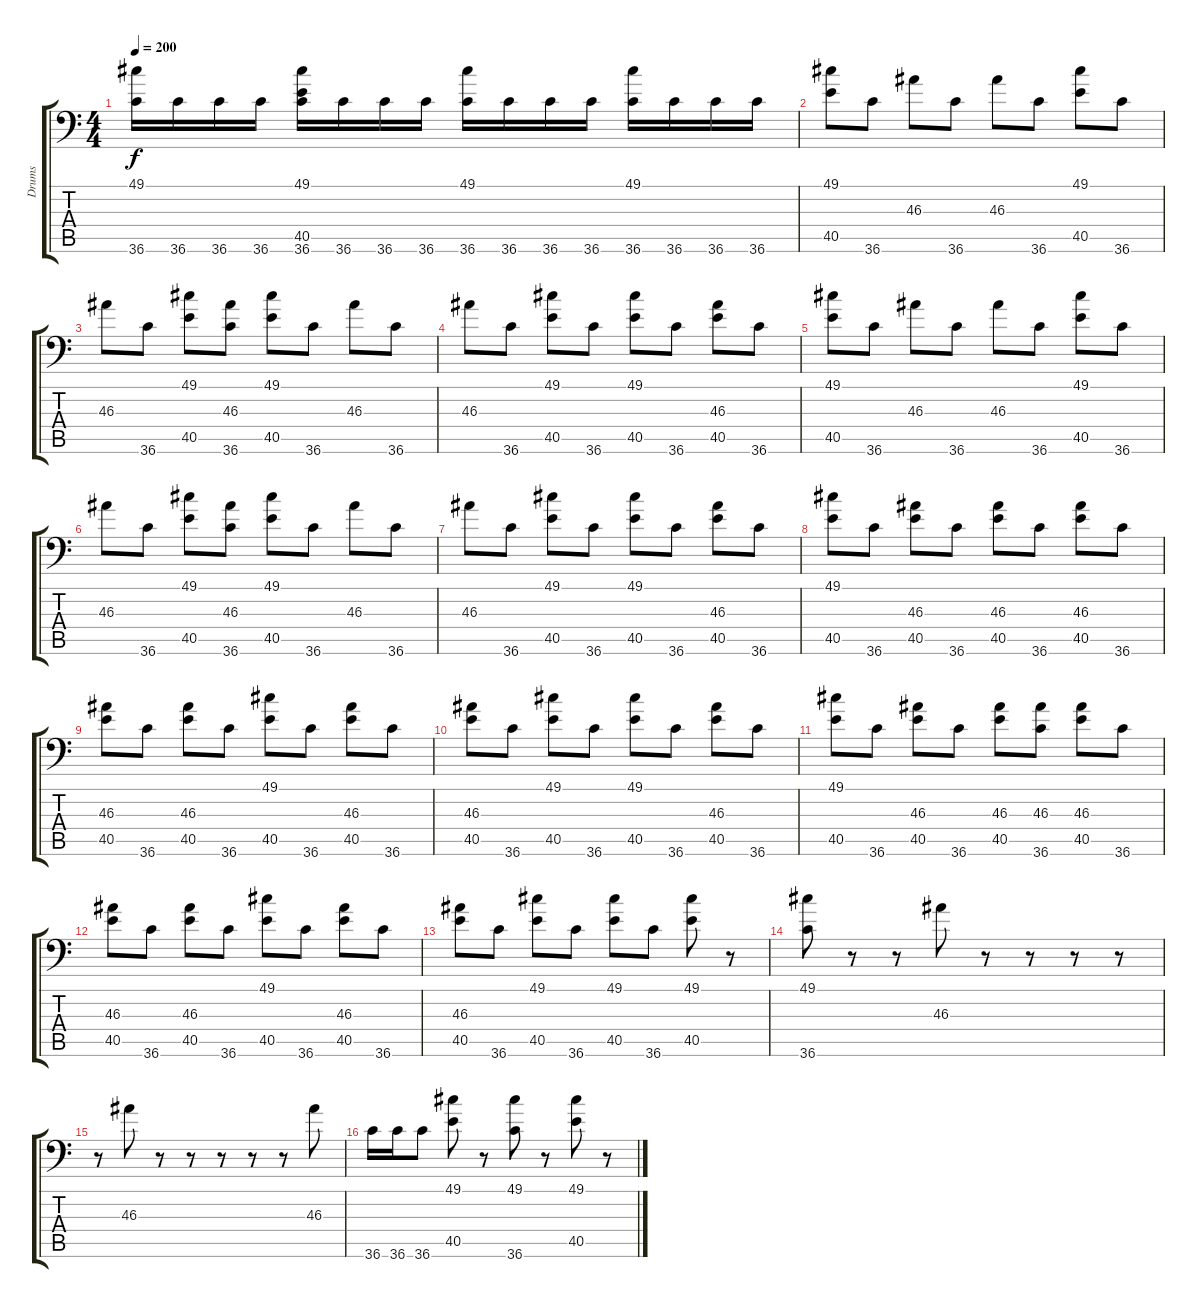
\track ("Drums" "Drums") {instrument acousticgrandpiano}
\staff {score tabs}
\tuning (C-1 C-1 C-1 C-1 C-1 C-1) {hide}
\ts (4 4)
\tempo 200
\clef f4
\ks c
(49.1 36.6).16{dy f} 36.6.16 36.6.16 36.6.16 (49.1 40.5 36.6).16 36.6.16 36.6.16 36.6.16 (49.1 36.6).16 36.6.16 36.6.16 36.6.16 (49.1 36.6).16 36.6.16 36.6.16 36.6.16 |
(49.1 40.5).8 36.6.8 46.3.8 36.6.8 46.3.8 36.6.8 (49.1 40.5).8 36.6.8 |
46.3.8 36.6.8 (49.1 40.5).8 (46.3 36.6).8 (49.1 40.5).8 36.6.8 46.3.8 36.6.8 |
46.3.8 36.6.8 (49.1 40.5).8 36.6.8 (49.1 40.5).8 36.6.8 (46.3 40.5).8 36.6.8 |
(49.1 40.5).8 36.6.8 46.3.8 36.6.8 46.3.8 36.6.8 (49.1 40.5).8 36.6.8 |
46.3.8 36.6.8 (49.1 40.5).8 (46.3 36.6).8 (49.1 40.5).8 36.6.8 46.3.8 36.6.8 |
46.3.8 36.6.8 (49.1 40.5).8 36.6.8 (49.1 40.5).8 36.6.8 (46.3 40.5).8 36.6.8 |
(49.1 40.5).8 36.6.8 (46.3 40.5).8 36.6.8 (46.3 40.5).8 36.6.8 (46.3 40.5).8 36.6.8 |
(46.3 40.5).8 36.6.8 (46.3 40.5).8 36.6.8 (49.1 40.5).8 36.6.8 (46.3 40.5).8 36.6.8 |
(46.3 40.5).8 36.6.8 (49.1 40.5).8 36.6.8 (49.1 40.5).8 36.6.8 (46.3 40.5).8 36.6.8 |
(49.1 40.5).8 36.6.8 (46.3 40.5).8 36.6.8 (46.3 40.5).8 (46.3 36.6).8 (46.3 40.5).8 36.6.8 |
(46.3 40.5).8 36.6.8 (46.3 40.5).8 36.6.8 (49.1 40.5).8 36.6.8 (46.3 40.5).8 36.6.8 |
(46.3 40.5).8 36.6.8 (49.1 40.5).8 36.6.8 (49.1 40.5).8 36.6.8 (49.1 40.5).8 r.8 |
(49.1 36.6).8 r.8 r.8 46.3.8 r.8 r.8 r.8 r.8 |
r.8 46.3.8 r.8 r.8 r.8 r.8 r.8 46.3.8 |
36.6.16 36.6.16 36.6.8 (49.1 40.5).8 r.8 (49.1 36.6).8 r.8 (49.1 40.5).8 r.8
